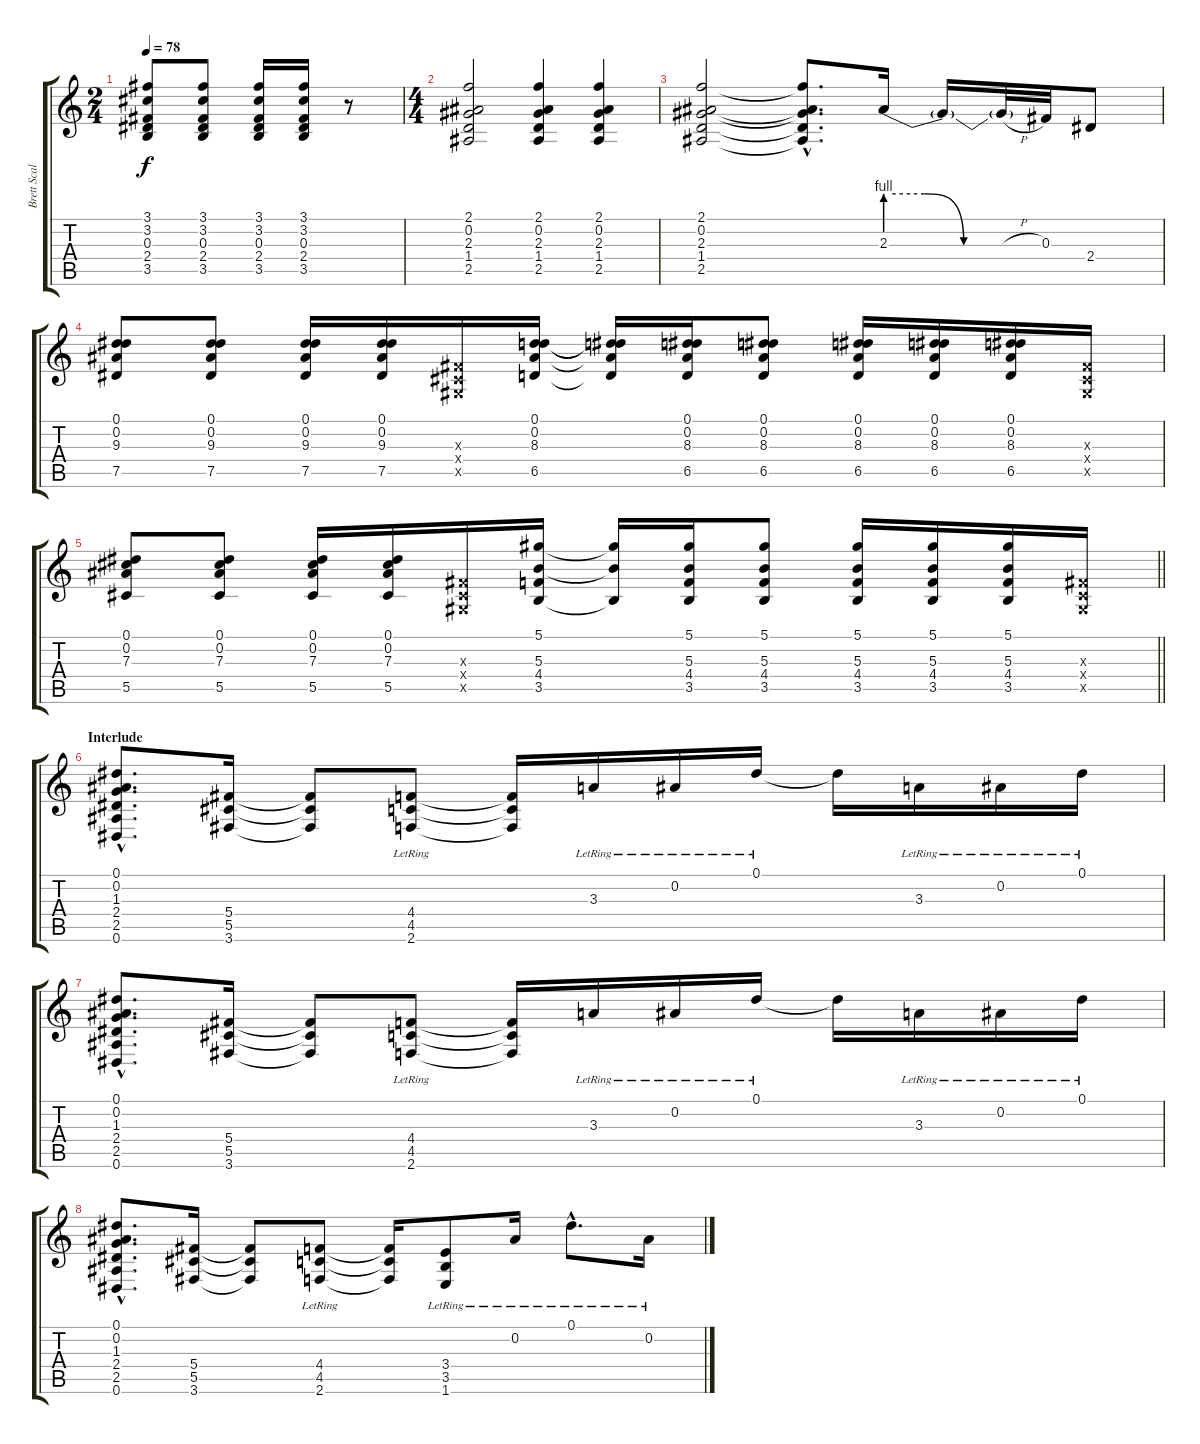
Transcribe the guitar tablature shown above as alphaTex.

\track ("Brett Scallions (Rhythm Guitar)" "Brett Scal") {instrument distortionguitar}
\staff {score tabs}
\tuning (Eb4 Bb3 Gb3 Db3 Ab2 Eb2) {hide}
\ts (2 4)
\tempo 78
\clef g2
\ks c
(3.1 3.2 0.3 2.4 3.5).8{dy f} (3.1 3.2 0.3 2.4 3.5).8 (3.1 3.2 0.3 2.4 3.5).16 (3.1 3.2 0.3 2.4 3.5).16 r.8 |
\ts (4 4)
(2.1 0.2 2.3 1.4 2.5).2 (2.1 0.2 2.3 1.4 2.5).4 (2.1 0.2 2.3 1.4 2.5).4 |
(2.1 0.2 2.3 1.4 2.5).2 (2.1{hac t} 0.2{hac t} 2.3{hac t} 1.4{hac t} 2.5{hac t}).8{d} 2.3{be (custom 0 4 15 4 30 0 60 0)}.16 2.3{t}.16 2.3{h t}.32 0.3.32 2.4.8 |
(0.1 0.2 9.3 7.5).8 (0.1 0.2 9.3 7.5).8 (0.1 0.2 9.3 7.5).16 (0.1 0.2 9.3 7.5).16 (0.3{x} 0.4{x} 0.5{x}).16 (0.1 0.2 8.3 6.5).16 (0.1{t} 0.2{t} 8.3{t} 6.5{t}).16 (0.1 0.2 8.3 6.5).16 (0.1 0.2 8.3 6.5).8 (0.1 0.2 8.3 6.5).16 (0.1 0.2 8.3 6.5).16 (0.1 0.2 8.3 6.5).16 (0.3{x} 0.4{x} 0.5{x}).16 |
\barLineRight lightlight
(0.1 0.2 7.3 5.5).8 (0.1 0.2 7.3 5.5).8 (0.1 0.2 7.3 5.5).16 (0.1 0.2 7.3 5.5).16 (0.3{x} 0.4{x} 0.5{x}).16 (5.1 5.3 4.4 3.5).16 (5.1{t} 5.3{t} 3.5{t}).16 (5.1 5.3 4.4 3.5).16 (5.1 5.3 4.4 3.5).8 (5.1 5.3 4.4 3.5).16 (5.1 5.3 4.4 3.5).16 (5.1 5.3 4.4 3.5).16 (0.3{x} 0.4{x} 0.5{x}).16 |
\section ("" "Interlude")
(0.1{hac} 0.2{hac} 1.3{hac} 2.4{hac} 2.5{hac} 0.6{hac}).8{d} (5.4 5.5 3.6).16 (5.4{t} 5.5{t} 3.6{t}).8 (4.4{lr} 4.5{lr} 2.6{lr}).8 (4.4{t} 4.5{t} 2.6{t}).16 3.3{lr}.16 0.2{lr}.16 0.1{lr}.16 0.1{t}.16 3.3{lr}.16 0.2{lr}.16 0.1{lr}.16 |
(0.1{hac} 0.2{hac} 1.3{hac} 2.4{hac} 2.5{hac} 0.6{hac}).8{d} (5.4 5.5 3.6).16 (5.4{t} 5.5{t} 3.6{t}).8 (4.4{lr} 4.5{lr} 2.6{lr}).8 (4.4{t} 4.5{t} 2.6{t}).16 3.3{lr}.16 0.2{lr}.16 0.1{lr}.16 0.1{t}.16 3.3{lr}.16 0.2{lr}.16 0.1{lr}.16 |
(0.1{hac} 0.2{hac} 1.3{hac} 2.4{hac} 2.5{hac} 0.6{hac}).8{d} (5.4 5.5 3.6).16 (5.4{t} 5.5{t} 3.6{t}).8 (4.4{lr} 4.5{lr} 2.6{lr}).8 (4.4{t} 4.5{t} 2.6{t}).16 (3.4{lr} 3.5{lr} 1.6{lr}).8 0.2{lr}.16 0.1{hac lr}.8{d} 0.2{lr}.16
